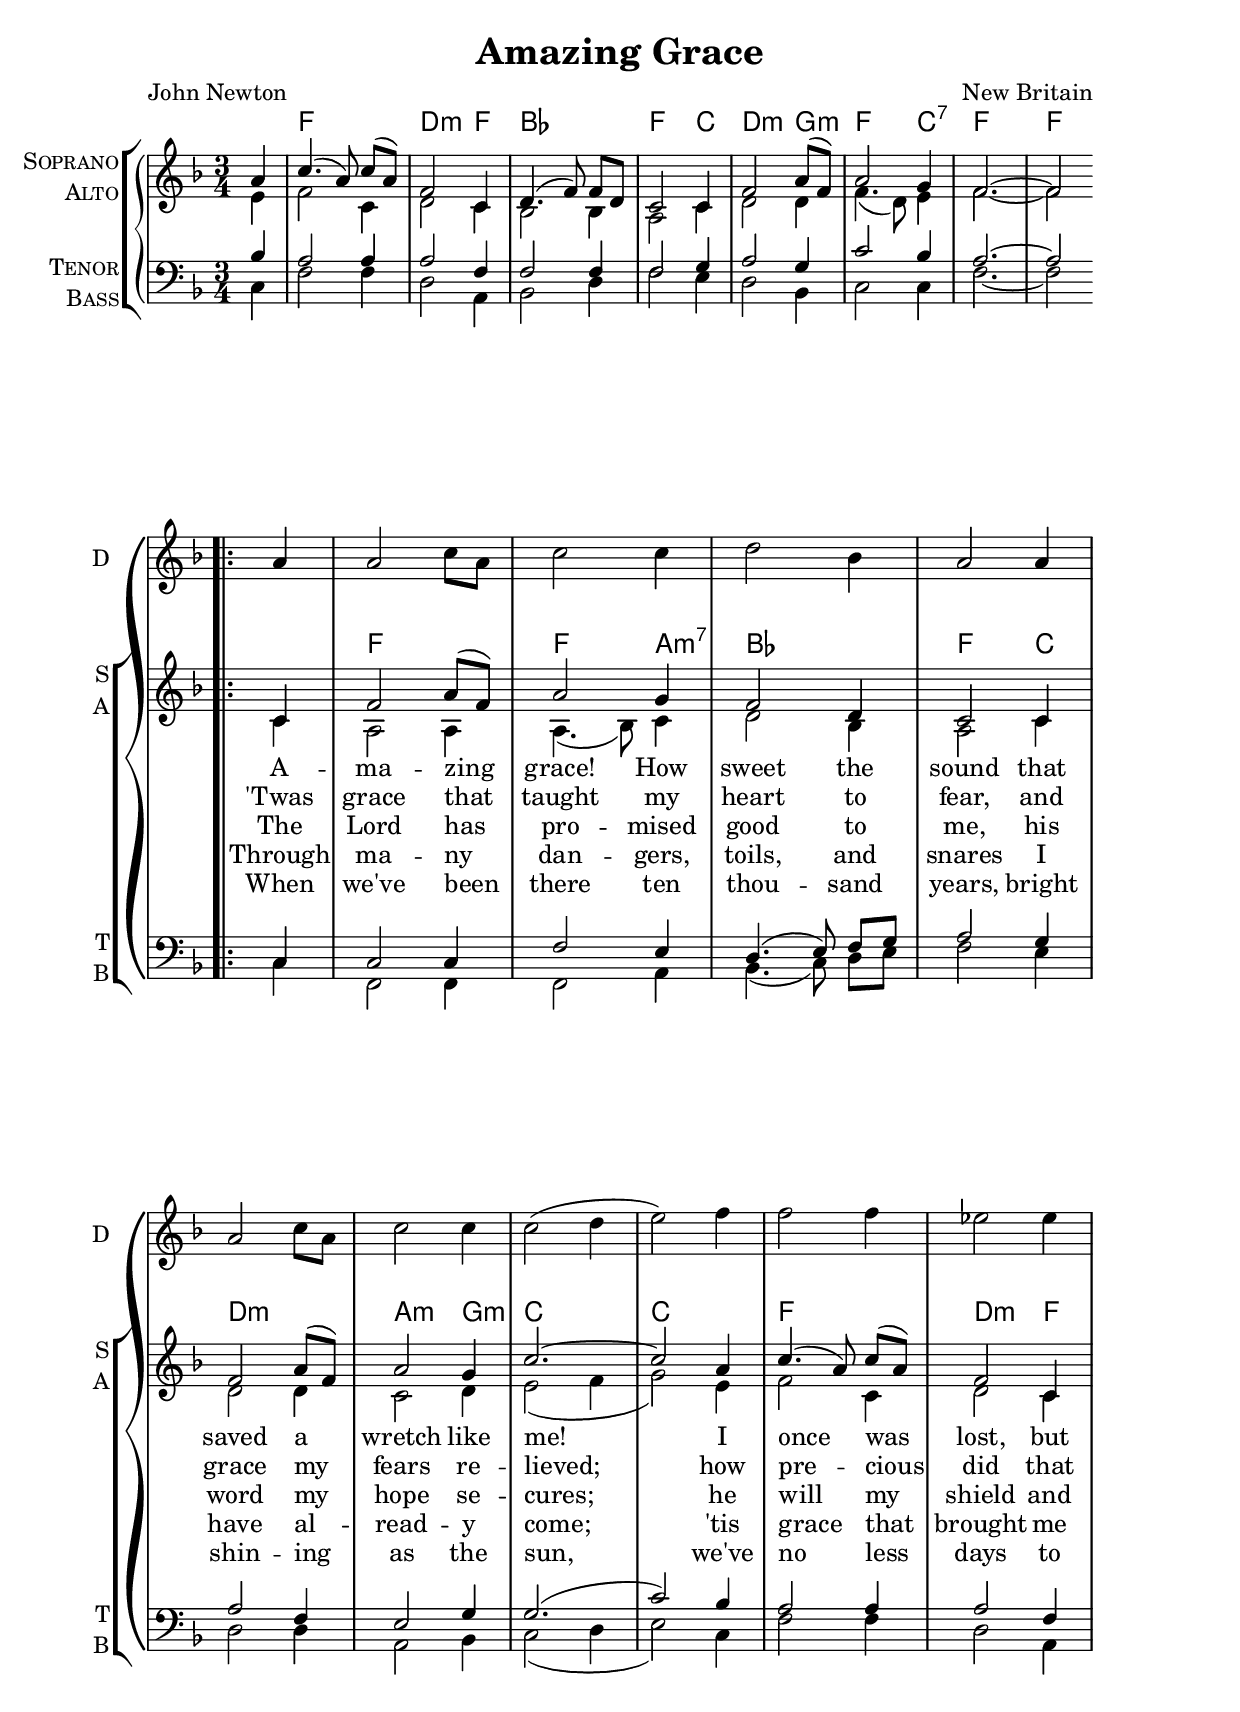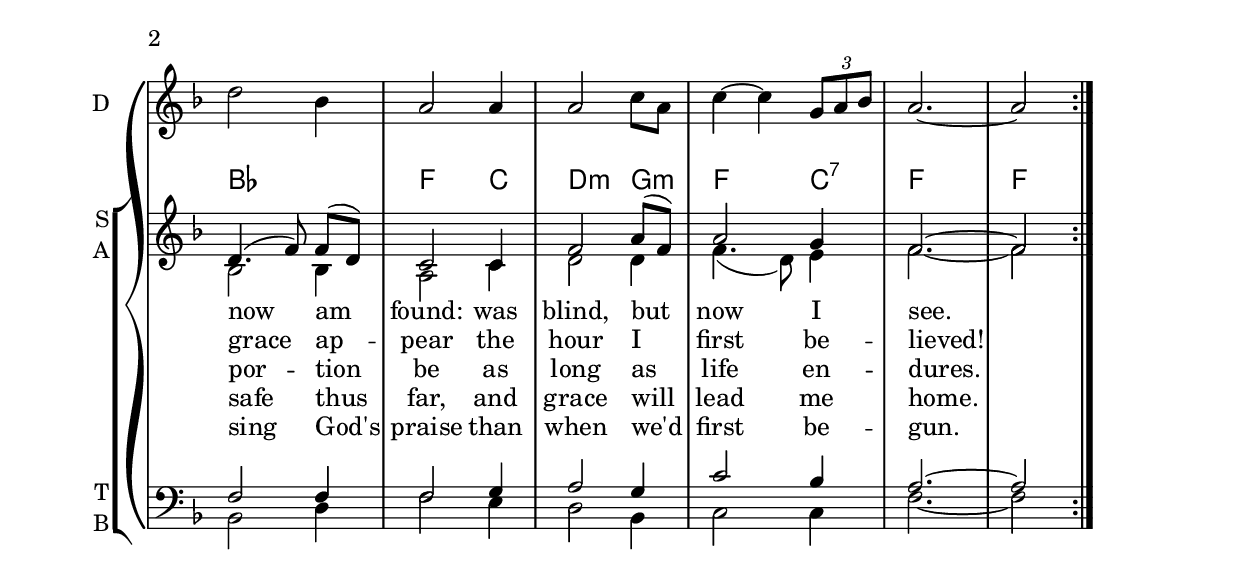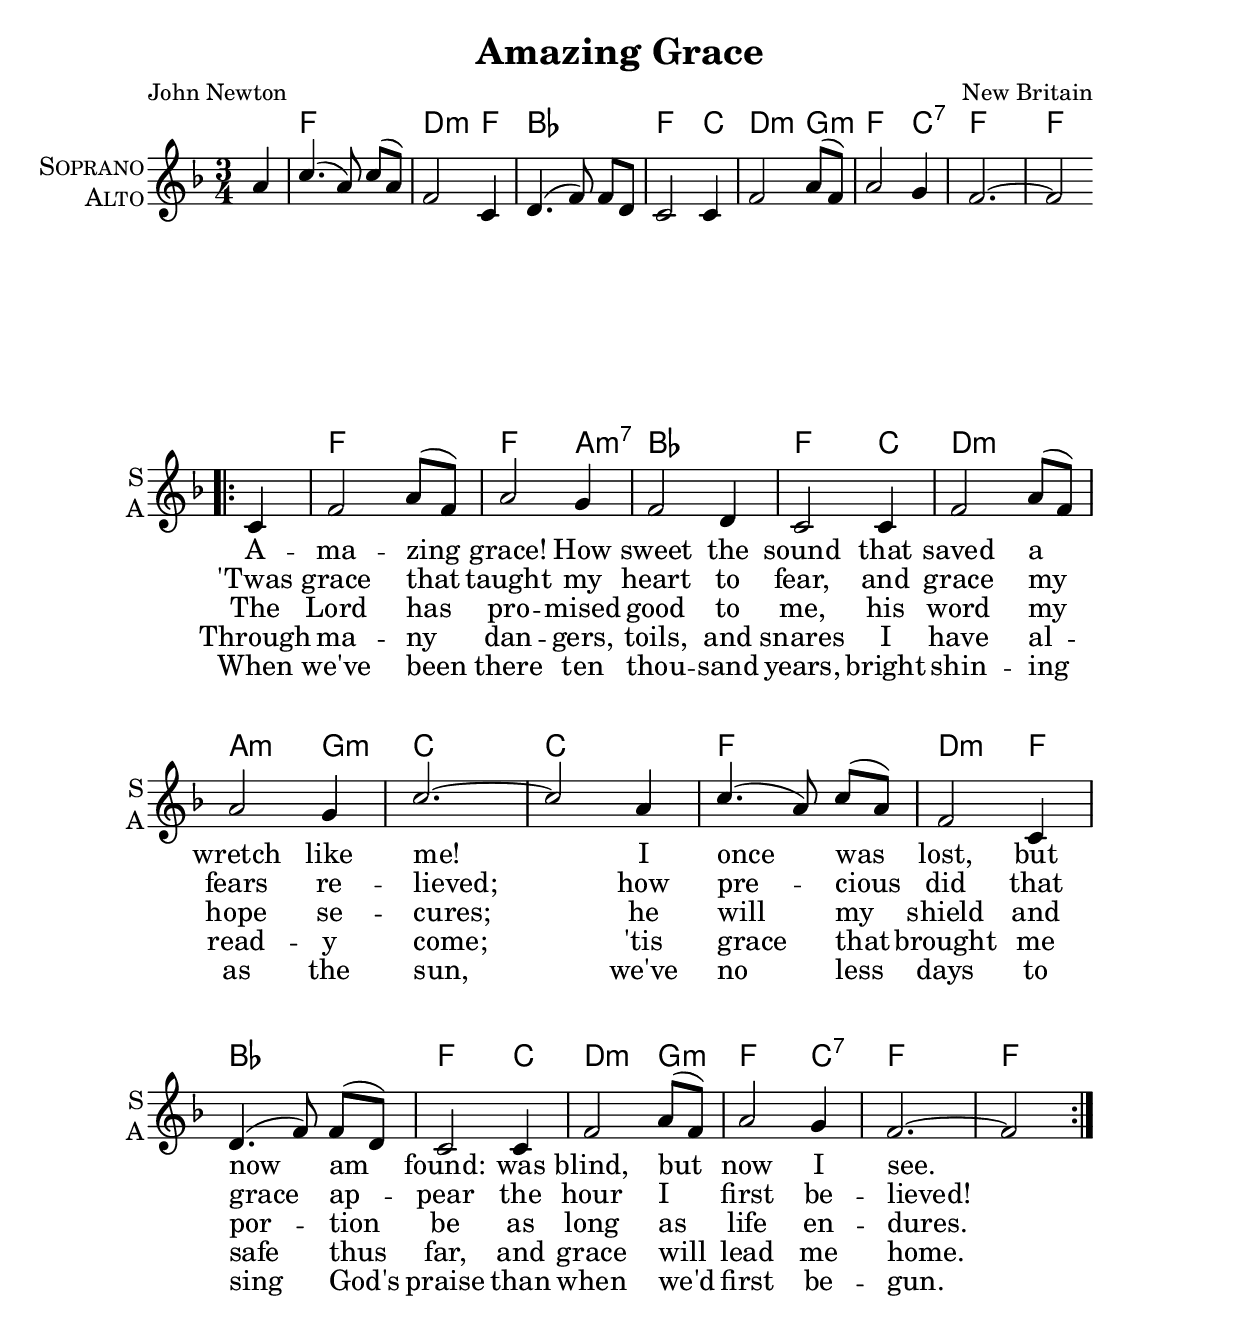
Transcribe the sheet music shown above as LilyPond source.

\version "2.20.0"
\include "english.ly"

\paper {
  line-width = 160\mm
  indent = 0\mm
}

\header {
  texidoc = "Melody and lyrics."
  title = "Amazing Grace"
  composer = "New Britain"
  poet = "John Newton"
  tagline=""
}

OrigKey = g
TransposeToKey = f
OrigTempo = 100
Key = \key \OrigKey \major
Time = {
  \time 3/4
  \tempo 4 = \OrigTempo
  % beam only 2 eights together: \set Timing .beatExceptions, baseMoment, beatStructure
  \set Timing.beamExceptions = #'()
  \set Timing.baseMoment = #(ly:make-moment 1/4)
  \set Timing.beatStructure = 1,1,1
}

% Comment out the next line if you want to see the metronome markings
HideMetronome = ##t
HideBarNumbers = ##t

% some functions to allow you to play with the tempo
NewTempo = \OrigTempo
slower =
#(define-music-function (parser location) ()
   #{
        #(set! NewTempo (round (/(* NewTempo 95) 100)))
        #(display (format "slower: \\tempo 4 = ~a\n" NewTempo))
        \tempo 4 = #NewTempo
   #}
)
hold =
#(define-music-function (parser location) ()
   #{
        #(set! NewTempo (round (/(* NewTempo 50) 100)))
        #(display (format "hold: \\tempo 4 = ~a\n" NewTempo))
        \tempo 4 = #NewTempo
   #}
)
atempo =
#(define-music-function (parser location) ()
   #{
        #(set! NewTempo OrigTempo)
        #(display (format  "atempo: \\tempo 4 = ~a\n" NewTempo))
        \tempo 4 = #OrigTempo
   #}
)


DescantMusic = \relative c' {
  % skip intro
  \partial 4 s4 \repeat unfold 7 s2. s2
  % skip first 4 verses in the midi version
  \tag #'(play alto tenor bass) {
    s4 \repeat unfold 15 s2. s2
    s4 \repeat unfold 15 s2. s2
    s4 \repeat unfold 15 s2. s2
    s4 \repeat unfold 15 s2. s2
  }
  % 5th verse has descant
  b'4 | b2 d8 b | d2 d4 | e2 c4 | b2 b4 | b2 d8 b | d2 d4 | d2( e4 | fs2)
  g4 | g2 g4 | f2 f4 | e2 c4 | b2 b4 | b2 d8 b | \slower d4 ~ \slower 4 \slower \tuplet 3/2 { a8 b c } | \slower b2. ~ 2
}
SopranoMusic = \relative c' {
  % intro
  \partial 4 b'4 | d4.( b8) d( b) | g2 d4
  e4.( g8) g e | d2 d4 | g2 b8( g) | b2 a4 g2. ~ g2
  \break

  \bar ".|:"
  \repeat volta 5 {
    d4 | g2 b8( g) | b2 a4 | g2 e4 | d2 d4
    g2 b8( g) | b2 a4 | d2. ~ d2 b4 | d4.( b8) d( b) | g2 d4
    e4.( g8) g( e) | d2 d4 | g2 b8( g) | b2 a4 g2. ~ g2
  \bar ":|."
  }
}

AltoMusic = \relative c' {
  \partial 4 fs4 | g2 d4 | e2 d4
  c2 c4 | b2 d4 | e2 e4 | g4.( e8) fs4 | g2. ~ g2
  \repeat volta 5 {
    d4 | b2 b4 | b4.( c8) d4 | e2 c4 | b2 d4
    e2 e4 | d2 e4 | fs2( g4 | a2) fs4 | g2 d4 | e2 d4
    c2 c4 | b2 d4 | e2 e4 | g4.( e8) fs4 | g2. ~ g2
  }
}

TenorMusic = \relative c {
  \partial 4 c'4 | b2 b4 | b2 g4
  g2 g4 | g2 a4 | b2 a4 | d2 c4 | b2. ~ b2
  \repeat volta 5 {
    d,4 | d2 d4 | g2 fs4 | e4.( fs8) g a | b2 a4
    b2 g4 | fs2 a4 | a2.( d2) c4 | b2 b4 | b2 g4
    g2 g4 | g2 a4 | b2 a4 | d2 c4 | b2. ~ b2
  }
}

BassMusic = \relative c {
  \partial 4 d4 | g2 g4 | e2 b4
  c2 e4 | g2 fs4 | e2 c4 | d2 d4 | g2. ~ g2
  \repeat volta 5 {
    d4 | g,2 g4 | g2 b4 | c4.( d8) e fs | g2 fs4
    e2 e4 | b2 c4| d2( e4 | fs2) d4 | g2 g4 | e2 b4
    c2 e4 | g2 fs4 | e2 c4 | d2 d4 | g2. ~ g2
  }
}

ChordMusic = \chordmode {
   \set noChordSymbol=""
   s4 g2. e2:m g4
   c2. g2 d4 e2:m a4:m g2 d4:7 g2. g2
   \repeat volta 5 {
     s4 g2.\p g2 b4:m7 c2. g2 d4
     e2.:m b2:m a4:m d2. d2. g2. e2:m g4
     c2. g2 d4 e2:m a4:m g2 d4:7 g2. g2
   }
}

VerseOne = \lyricmode
{
  \repeat unfold 15 " " 
  A -- ma -- zing grace! How sweet the sound that
  saved a wretch like me!  I once was lost, but
  now am found: was blind, but now I see.
}
VerseTwo = \lyricmode
{
  \repeat unfold 15 " " 
  'Twas grace that taught my heart to fear,
  and grace my fears re -- lieved;
  how pre -- cious did that grace ap -- pear
  the hour I first be -- lieved!
}
VerseThree = \lyricmode
{
  \repeat unfold 15 " " 
   The Lord has pro -- mised good to me,
  his word my hope se -- cures;
  he will my shield and por -- tion be
  as long as life en -- dures.
}
VerseFour = \lyricmode
{
  \repeat unfold 15 " " 
   Through ma -- ny dan -- gers, toils, and snares
  I have al -- read -- y come;
  'tis grace that brought me safe thus far,
  and grace will lead me home.
}
VerseFive = \lyricmode
{
  \repeat unfold 15 " " 
  When we've been there ten thou -- sand years,
  bright shin -- ing as the sun,
  we've no less days to sing God's praise
  than when we'd first be -- gun.
}

LeadLayout = \layout {
  #(layout-set-staff-size 22)
  \context {
    \Score
    \omit BarNumber
  }
}
LeadSystemSpacing = #30

%{
   Lilypond code to create pdf and midi files, and also parts files (xxx-Alto.midi, xxx-Tenor.midi, xxx-Bass.midi) .
   Also creates a Lead sheet if guitar chords are included, and an Accomp pdf if Piano music is provided.
   To use this file:
   Create variables as shown below.  Put tempo changes in the sop line only - it will be applied to all parts files.
   Then include at the bottom of the file:
   


OrigTempo = 120
OrigKey = d
TransposeToKey = d    % you can transpose the entire thing by changing this
Key = \key \OrigKey \major
Time = {
  \numericTimeSignature
  \time 4/4
  \tempo 4 = \OrigTempo
}

ChordMusic <- optional chords (if defined, will produce a Lead sheet with just melody, lyrics, and chords)
SopranoMusic   <- included (quietly) in all parts, so tempo changes apply to all
DescantMusic   <- optional descant line.  included (quietly) in all parts, so tempo changes apply to all
AltoMusic
TenorMusic
BassMusic
PianoRHMusic <- optional separate accompaniment RH
PianoLHMusic <- optional separate accompaniment LH
PianoDynamics -> optional dynamics for accomp




 YMMV - This is still a work in progress
   TODO:
   - alto line doesn't play notes that are in the sop line at the right volume
   - dynamics?
   - have to edit this file to turn articulate on/off (it's good for flute descants, but not for sung ones)
   - haven't tested the Piano part lately
   - ability to change midiInstruments
   - all the Book files are created even if there is nothing in them
%}

\include "articulate.ly"

% kludgey way to exclude some stuff if the calling music doesn't include it
include-verse =
#(define-scheme-function (verse) (string?)
    (define sym (string->symbol verse))
      (if (null? (ly:parser-lookup sym))
          #f #t)
)

% cribbed from base-tkit.ly
#(define (define-missing-variable! id)
  "Check if the identifier listed in the argument is
   known to the parser.  If not, define it and set
   its value to #f"
        (define sym (string->symbol id))
        (if (null? (ly:parser-lookup sym))
            (ly:parser-define! sym #f)
        )
)

#(define-missing-variable! "HideMetronome")
#(define-missing-variable! "HideBarNumbers")
#(define-missing-variable! "Layout")
#(define-missing-variable! "LeadLayout")
#(define-missing-variable! "LeadSystemSpacing")

music = {
  \transpose \OrigKey \TransposeToKey
  \new GrandStaff <<
    #(if (include-verse "DescantMusic") #{
    % if you don't want to print the descant, remove print from the set of tags on the next line
    \tag #'(print play alto tenor bass) \new Staff 
      \with { 
%        midiInstrument = "flute" 
        instrumentName = \markup \smallCaps "Descant"
        shortInstrumentName = \markup \smallCaps "D"
      }
%    \articulate   % articulate is nicer with flute, not so nice for singers
    <<  
      \Key
      \Time
      {
        \tag #'(accomp alto tenor bass) \set Staff.midiMaximumVolume = #0.4 % quieter melody in the parts files - keep the descant in to get any tempo changes in the (usually) last verse
        \DescantMusic % include enough skips to put it where you want it (e.g. last verse)
      }
    >>
    #})
    #(if (include-verse "ChordMusic") #{
      \new ChordNames {
        \tag #'(print play lead) \ChordMusic
      }
    #})

    \new ChoirStaff <<
      \tag #'(print play lead soprano alto tenor bass) \new Staff 
      \with { 
        \remove "Dynamic_engraver" 
        midiInstrument = "acoustic grand" 
        instrumentName = \markup { \right-column { \smallCaps "Soprano" \line { \smallCaps "Alto" } } }
        shortInstrumentName = \markup { \right-column { \smallCaps "S" \line { \smallCaps "A" } } }
      }
      <<
        \override Staff.TimeSignature #'style = #'()
         #(if HideMetronome #{ \omit Score.MetronomeMark #} )
        \new Voice = "sopranos" 
        \with { 
  %        \remove "Dynamic_engraver" 
        } {
          % this makes the alto part quiet if it's the same note as the sop - can't figure out how to avoid this
          \tag #'(alto tenor bass) \set Voice.midiMaximumVolume = #0.6 % quieter melody in the parts files
          \tag #'(play) \set Voice.midiMaximumVolume = #1.5 % louder melody in the complete version
          \voiceOne
          << 
            \Key
            \Time
            {
              % all parts include the sop line so that timing can be put there and applied to all parts
              \tag #'(print play lead soprano alto tenor bass) \SopranoMusic
            }
          >>
        }
      #(if (include-verse "AltoMusic") #{
        \new Voice = "altos" \with { \remove "Dynamic_engraver" } {
          \tag #'(alto) \set Voice.midiMaximumVolume = #1.2  % louder when generating the alto part
          \voiceTwo
          << 
            \Key
            \Time
            {
              \tag #'(print play alto) \AltoMusic
            }
          >>
        }
      #})
      >>
      \new Lyrics = "lyricsOne"
      \new Lyrics = "lyricsTwo"
      \new Lyrics = "lyricsThree"
      \new Lyrics = "lyricsFour"
      \new Lyrics = "lyricsFive"
      \new Lyrics = "lyricsSix"
      \tag #'(print play tenor bass) \new Staff = "men" 
        \with {
          midiInstrument = "acoustic grand" 
          instrumentName = \markup { \right-column { \smallCaps "Tenor" \line { \smallCaps "Bass" } } }
          shortInstrumentName = \markup { \right-column { \smallCaps "T" \line { \smallCaps "B" } } }
        }
      <<
        \override Staff.TimeSignature #'style = #'()
        \tag #'(tenor bass) \set Staff.midiMaximumVolume = #1.2  % louder when generating the men's parts
        \clef bass
      #(if (include-verse "TenorMusic") #{
        \new Voice = "tenors" \with { \remove "Dynamic_engraver" } {
          \voiceOne
          << 
            \Key 
            \Time
            {
              \tag #'(print play tenor) \TenorMusic
            }
           >>
        }
      #})
        \new Voice = "basses" \with { \remove "Dynamic_engraver" } {
          \voiceTwo
          << 
            \Key
            \Time
            {
              \tag #'(print play bass) \BassMusic
            }
          >>
        }
      >>
      \tag #'(print lead) \context Lyrics = "lyricsOne" \lyricsto "sopranos" \VerseOne
      #(if (include-verse "VerseTwo") #{ \tag #'(print lead) \context Lyrics = "lyricsTwo" \lyricsto "sopranos" \VerseTwo#})
      #(if (include-verse "VerseThree") #{\tag #'(print lead) \context Lyrics = "lyricsThree" \lyricsto "sopranos" \VerseThree#})
      #(if (include-verse "VerseFour") #{\tag #'(print lead) \context Lyrics = "lyricsFour" \lyricsto "sopranos" \VerseFour#})
      #(if (include-verse "VerseFive") #{\tag #'(print lead) \context Lyrics = "lyricsFive" \lyricsto "sopranos" \VerseFive#})
      #(if (include-verse "VerseSix") #{\tag #'(print lead) \context Lyrics = "lyricsSix" \lyricsto "sopranos" \VerseSix#})
      #(if (include-verse "VerseSeven") #{\tag #'(print lead) \context Lyrics = "lyricsSeven" \lyricsto "sopranos" \VerseSeven#})
    >> % end of ChoirStaff

    #(if (include-verse "PianoRHMusic") #{
    \tag #'(print accomp) \new PianoStaff 
      \with { midiInstrument = "acoustic grand" }
%    \articulate 
          <<
          \tag #'midi \new Dynamics = "dynamics" \PianoDynamics  % for the midi
        \new Staff {
          \clef "treble"
          \override Staff.NoteCollision.merge-differently-headed = ##t
          \set Staff.soloText = #""
          \set Staff.aDueText = #""
          \Key
          \Time
          <<
          \new Voice <<
            \PianoRHMusic
            \tag #'midi \PianoDynamics   % for the midi
          >>
          \new NullVoice = "accompVoice" { \SopranoMusic } % not printed but used to align lyrics
          >>
        }
    \tag #'(accomp print) \context Lyrics = "lyricsOne" \lyricsto "accompVoice" \VerseOne
    \tag #'(accomp print) \context Lyrics = "lyricsTwo" \lyricsto "accompVoice" \VerseTwo
        \tag #'(accomp print lead) \new Dynamics {   % for the layout
          \PianoDynamics
        }
        \new Staff {
          \clef "bass"
          \set Staff.soloText = #""
          \set Staff.soloIIText = #""
          \set Staff.aDueText = #""
          \Key
          \Time
          \new Voice <<
            \PianoLHMusic
            \tag #'midi \PianoDynamics   % for the midi
          >>
        }
      >> % Piano

    #})
  >>
}

\layout {
  \context {
    \Staff
    \override VerticalAxisGroup.remove-empty = ##t
    \override VerticalAxisGroup.remove-first = ##t
  }
  \context {
    \Score
    #(if HideBarNumbers #{ \omit BarNumber #} )
  }
}

\score {
  \keepWithTag #'print \music
  \layout { $(if Layout Layout) }
}
\score {
  \keepWithTag #'play \unfoldRepeats \music
  \midi { }
}

% TODO - I can't figure out how to stop this from making a bogus .pdf (layout) when there is nothing tagged PianoRHMusic...
\book {
    \bookOutputSuffix "Accomp"
    \score {
      \keepWithTag #'(accomp midi) \unfoldRepeats \music
#(if (include-verse "PianoLHMusic") #{
      \midi { 
        \context { 
            \type "Performer_group" 
            \name Dynamics 
            \consists "Piano_pedal_performer" 
        } 
        \context { 
            \Staff 
            \accepts Dynamics 
        } 
        \context { 
            \PianoStaff 
            \accepts Dynamics 
        } 

        \context
        {
            \Voice
            \consists "Dynamic_performer"
        }
        \context
        {
            \Staff
            \consists "Dynamic_performer"
        }
      }
#})
    }
    \score {
      \keepWithTag #'(accomp) \keepWithTag #'(print) \music
#(if (include-verse "PianoRHMusic") #{
      \layout { }
#})
    }
}


\book {
  \bookOutputSuffix "Lead"
  \paper {
    system-system-spacing.basic-distance = #(if LeadSystemSpacing LeadSystemSpacing)
  }
  \score {
    \keepWithTag #'(lead) \music
    \layout { $(if LeadLayout LeadLayout) }
  }
}
\book {
  \bookOutputSuffix "Alto"
  \score {
    \keepWithTag #'(alto) \unfoldRepeats \music
    \midi { }
  }
}
\book {
  \bookOutputSuffix "Tenor"
  \score {
    \keepWithTag #'(tenor) \unfoldRepeats \music
    \midi { }
  }
}
\book {
  \bookOutputSuffix "Bass"
  \score {
    \keepWithTag #'(bass) \unfoldRepeats \music
    \midi { }
  }
}

